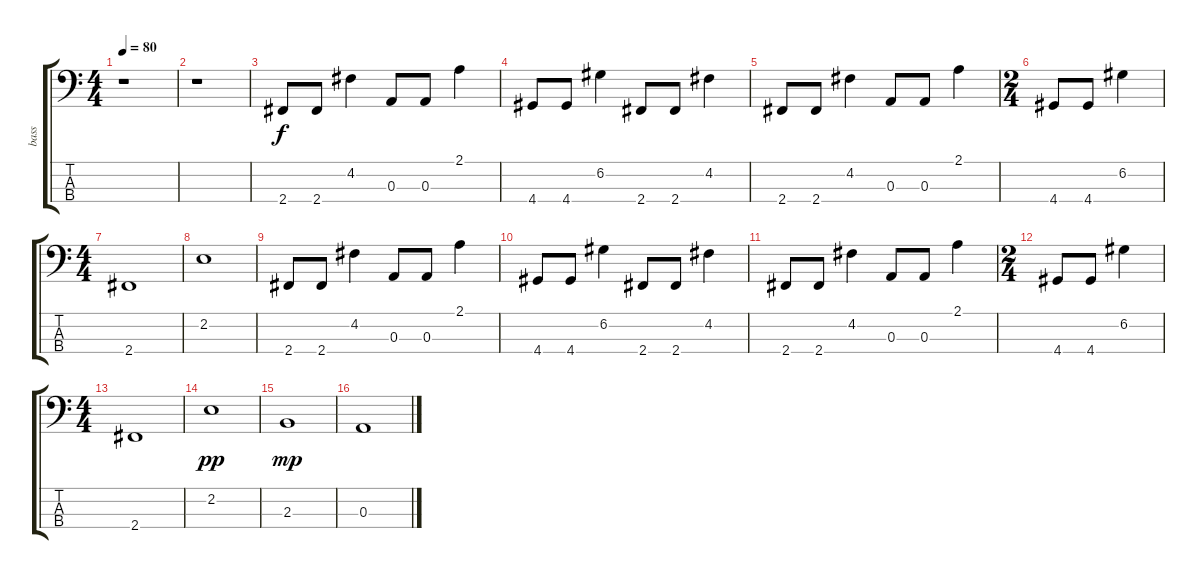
\track ("bass" "bass") {instrument electricbassfinger}
\staff {score tabs}
\tuning (G2 D2 A1 E1) {hide}
\ts (4 4)
\tempo 80
\clef f4
\ks c
r.1{dy f} |
r.1 |
2.4.8 2.4.8 4.2.4 0.3.8 0.3.8 2.1.4 |
4.4.8 4.4.8 6.2.4 2.4.8 2.4.8 4.2.4 |
2.4.8 2.4.8 4.2.4 0.3.8 0.3.8 2.1.4 |
\ts (2 4)
4.4.8 4.4.8 6.2.4 |
\ts (4 4)
2.4.1 |
2.2.1 |
2.4.8 2.4.8 4.2.4 0.3.8 0.3.8 2.1.4 |
4.4.8 4.4.8 6.2.4 2.4.8 2.4.8 4.2.4 |
2.4.8 2.4.8 4.2.4 0.3.8 0.3.8 2.1.4 |
\ts (2 4)
4.4.8 4.4.8 6.2.4 |
\ts (4 4)
2.4.1 |
2.2.1{dy pp} |
2.3.1{dy mp} |
0.3.1
